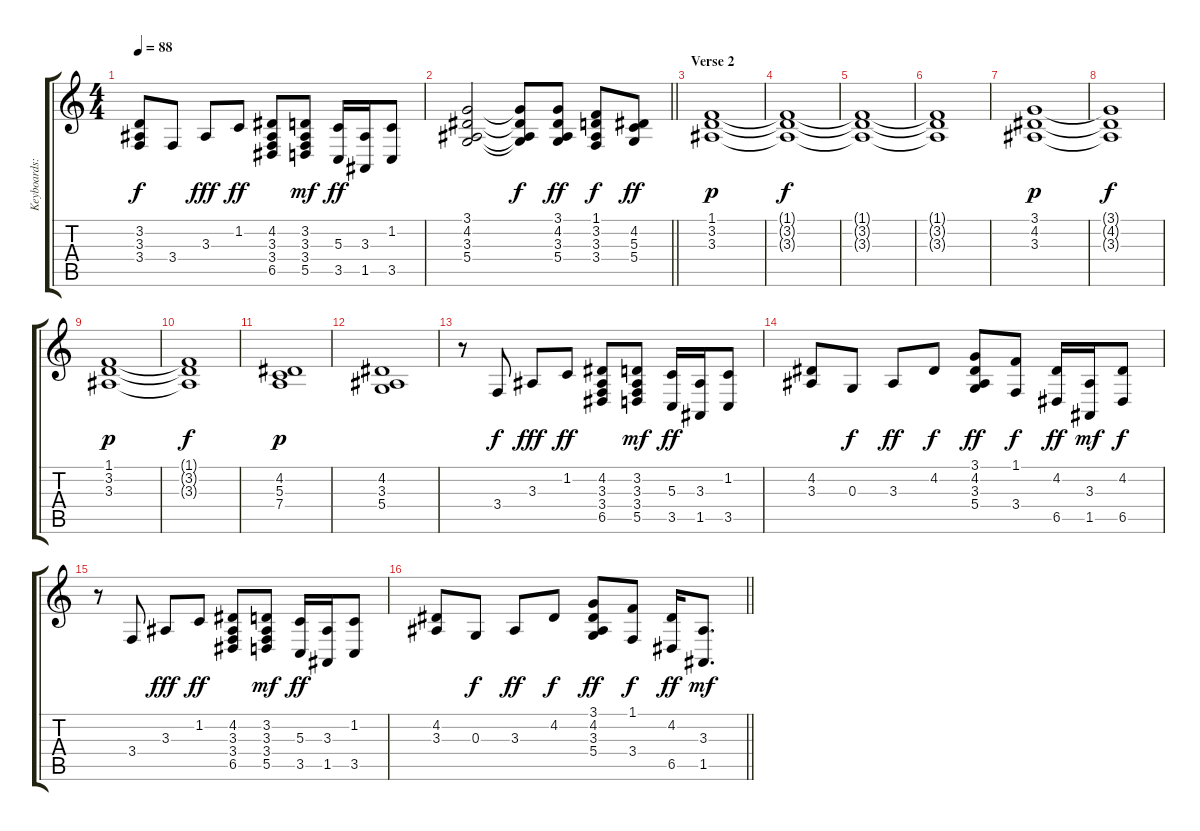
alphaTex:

\track ("Keyboards: Earl Van Dyke" "Keyboards:") {instrument pad2warm}
\staff {score tabs}
\tuning (E4 B3 G3 D3 A2 E2) {hide}
\ts (4 4)
\tempo 88
\clef g2
\ks c
(3.2 3.3 3.4).8{dy f instrument acousticgrandpiano} 3.4.8 3.3.8{dy fff} 1.2.8{dy ff} (4.2 3.3 3.4 6.5).8 (3.2 3.3 3.4 5.5).8{dy mf} (5.3 3.5).16{dy ff} (3.3 1.5).16 (1.2 3.5).8 |
\barLineRight lightlight
(3.1 4.2 3.3 5.4).2 (3.1{t} 4.2{t} 3.3{t} 5.4{t}).8{dy f} (3.1 4.2 3.3 5.4).8{dy ff} (1.1 3.2 3.3 3.4).8{dy f} (4.2 5.3 5.4).8{dy ff} |
\section ("" "Verse 2")
(1.1 3.2 3.3).1{dy p instrument pad2warm} |
(1.1{t} 3.2{t} 3.3{t}).1{dy f} |
(1.1{t} 3.2{t} 3.3{t}).1 |
(1.1{t} 3.2{t} 3.3{t}).1 |
(3.1 4.2 3.3).1{dy p} |
(3.1{t} 4.2{t} 3.3{t}).1{dy f} |
(1.1 3.2 3.3).1{dy p} |
(1.1{t} 3.2{t} 3.3{t}).1{dy f} |
(4.2 5.3 7.4).1{dy p} |
(4.2 3.3 5.4).1 |
r.8{instrument acousticgrandpiano} 3.4.8{dy f} 3.3.8{dy fff} 1.2.8{dy ff} (4.2 3.3 3.4 6.5).8 (3.2 3.3 3.4 5.5).8{dy mf} (5.3 3.5).16{dy ff} (3.3 1.5).16 (1.2 3.5).8 |
(4.2 3.3).8 0.3.8{dy f} 3.3.8{dy ff} 4.2.8{dy f} (3.1 4.2 3.3 5.4).8{dy ff} (1.1 3.4).8{dy f} (4.2 6.5).16{dy ff} (3.3 1.5).16{dy mf} (4.2 6.5).8{dy f} |
r.8 3.4.8 3.3.8{dy fff} 1.2.8{dy ff} (4.2 3.3 3.4 6.5).8 (3.2 3.3 3.4 5.5).8{dy mf} (5.3 3.5).16{dy ff} (3.3 1.5).16 (1.2 3.5).8 |
\barLineRight lightlight
(4.2 3.3).8 0.3.8{dy f} 3.3.8{dy ff} 4.2.8{dy f} (3.1 4.2 3.3 5.4).8{dy ff} (1.1 3.4).8{dy f} (4.2 6.5).16{dy ff} (3.3 1.5).8{d dy mf}
